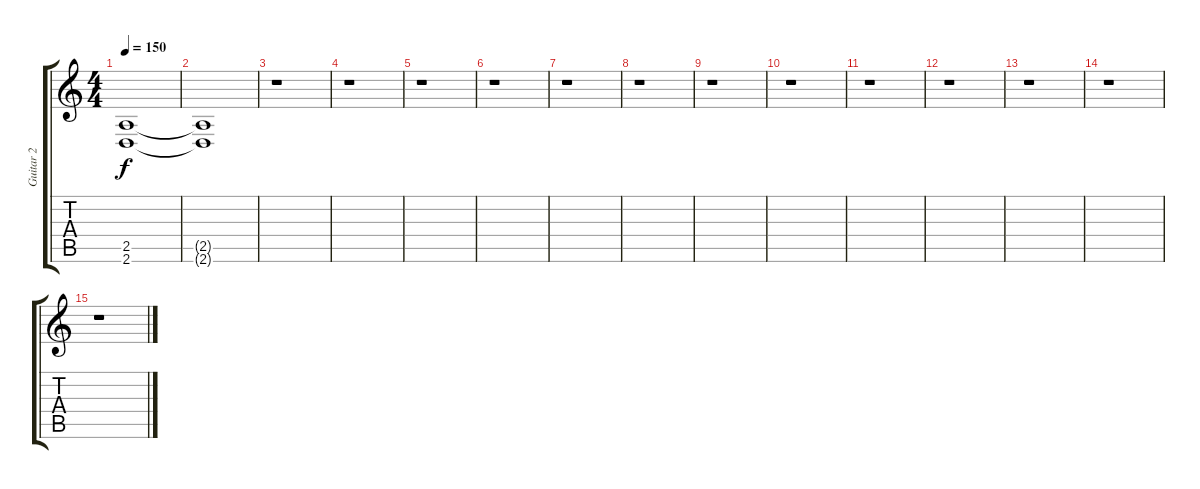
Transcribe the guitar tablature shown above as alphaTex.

\track ("Guitar 2" "Guitar 2") {instrument distortionguitar}
\staff {score tabs}
\tuning (D4 A3 F3 C3 G2 C2) {hide}
\ts (4 4)
\tempo 150
\clef g2
\ks c
(2.5 2.6).1{dy f} |
(2.5{t} 2.6{t}).1 |
r.1 |
r.1 |
r.1 |
r.1 |
r.1 |
r.1 |
r.1 |
r.1 |
r.1 |
r.1 |
r.1 |
r.1 |
r.1
